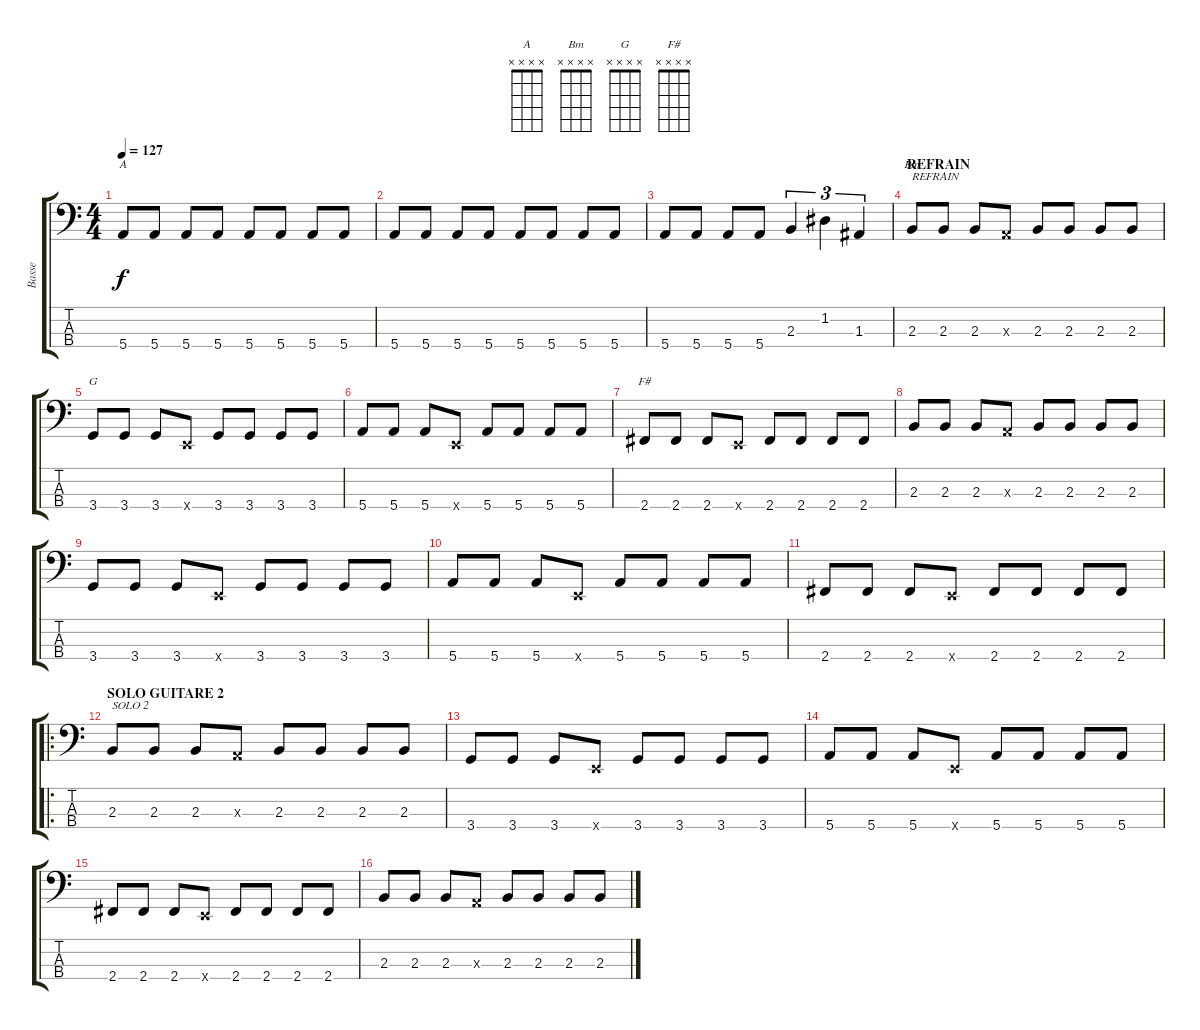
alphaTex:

\track ("Basse" "Basse") {instrument electricbassfinger}
\staff {score tabs}
\tuning (G2 D2 A1 E1) {hide}
\chord ("A" x x x x)
\chord ("Bm" x x x x)
\chord ("G" x x x x)
\chord ("F#" x x x x)
\ts (4 4)
\tempo 127
\clef f4
\ks c
5.4.8{ch "A" dy f} 5.4.8 5.4.8 5.4.8 5.4.8 5.4.8 5.4.8 5.4.8 |
5.4.8 5.4.8 5.4.8 5.4.8 5.4.8 5.4.8 5.4.8 5.4.8 |
5.4.8 5.4.8 5.4.8 5.4.8 2.3.4{tu (3 2)} 1.2.4{tu (3 2)} 1.3.4{tu (3 2)} |
\section ("" "REFRAIN")
2.3.8{ch "Bm" txt "REFRAIN"} 2.3.8 2.3.8 0.3{x}.8 2.3.8 2.3.8 2.3.8 2.3.8 |
3.4.8{ch "G"} 3.4.8 3.4.8 0.4{x}.8 3.4.8 3.4.8 3.4.8 3.4.8 |
5.4.8 5.4.8 5.4.8 0.4{x}.8 5.4.8 5.4.8 5.4.8 5.4.8 |
2.4.8{ch "F#"} 2.4.8 2.4.8 0.4{x}.8 2.4.8 2.4.8 2.4.8 2.4.8 |
2.3.8 2.3.8 2.3.8 0.3{x}.8 2.3.8 2.3.8 2.3.8 2.3.8 |
3.4.8 3.4.8 3.4.8 0.4{x}.8 3.4.8 3.4.8 3.4.8 3.4.8 |
5.4.8 5.4.8 5.4.8 0.4{x}.8 5.4.8 5.4.8 5.4.8 5.4.8 |
2.4.8 2.4.8 2.4.8 0.4{x}.8 2.4.8 2.4.8 2.4.8 2.4.8 |
\ro
\section ("" "SOLO GUITARE 2")
2.3.8{txt "SOLO 2"} 2.3.8 2.3.8 0.3{x}.8 2.3.8 2.3.8 2.3.8 2.3.8 |
3.4.8 3.4.8 3.4.8 0.4{x}.8 3.4.8 3.4.8 3.4.8 3.4.8 |
5.4.8 5.4.8 5.4.8 0.4{x}.8 5.4.8 5.4.8 5.4.8 5.4.8 |
2.4.8 2.4.8 2.4.8 0.4{x}.8 2.4.8 2.4.8 2.4.8 2.4.8 |
2.3.8 2.3.8 2.3.8 0.3{x}.8 2.3.8 2.3.8 2.3.8 2.3.8
